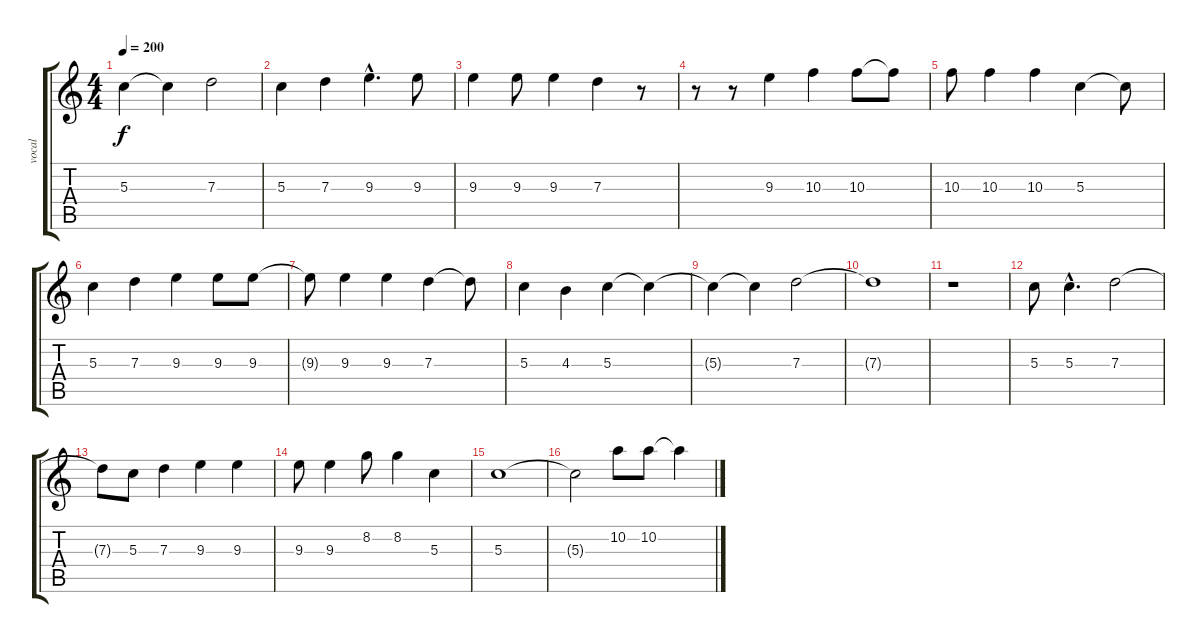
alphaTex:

\track ("vocal" "vocal") {instrument overdrivenguitar}
\staff {score tabs}
\tuning (E4 B3 G3 D3 A2 E2) {hide}
\ts (4 4)
\tempo 200
\clef g2
\ks c
5.3{t}.4{dy f} 5.3{t}.4 7.3.2 |
5.3.4 7.3.4 9.3{hac}.4{d} 9.3.8 |
9.3.4 9.3.8 9.3.4 7.3.4 r.8 |
r.8 r.8 9.3.4 10.3.4 10.3.8 10.3{t}.8 |
10.3.8 10.3.4 10.3.4 5.3.4 5.3{t}.8 |
5.3.4 7.3.4 9.3.4 9.3.8 9.3.8 |
9.3{t}.8 9.3.4 9.3.4 7.3.4 7.3{t}.8 |
5.3.4 4.3.4 5.3.4 5.3{t}.4 |
5.3{t}.4 5.3{t}.4 7.3.2 |
7.3{t}.1 |
r.1 |
5.3.8 5.3{hac}.4{d} 7.3.2 |
7.3{t}.8 5.3.8 7.3.4 9.3.4 9.3.4 |
9.3.8 9.3.4 8.2.8 8.2.4 5.3.4 |
5.3.1 |
5.3{t}.2 10.2.8 10.2.8 10.2{t}.4
